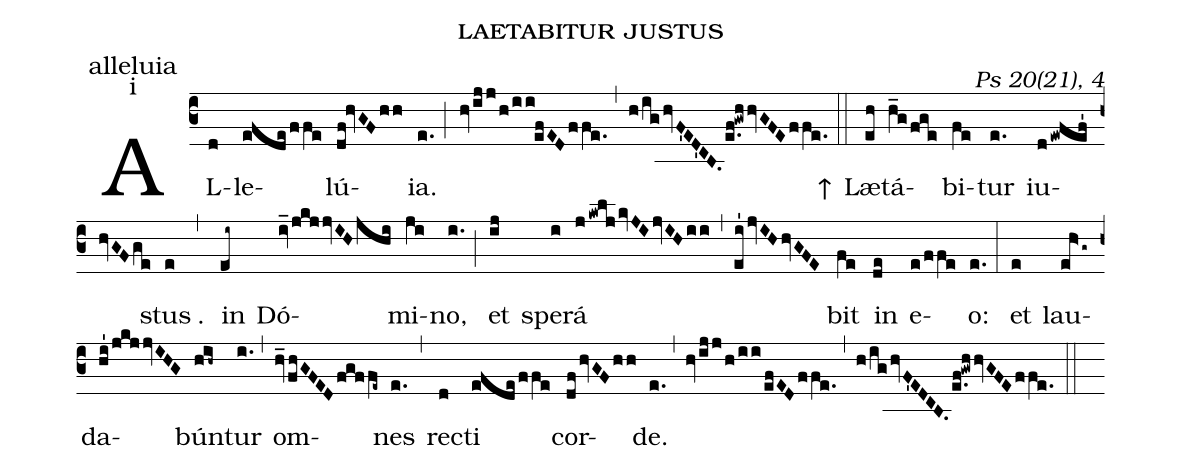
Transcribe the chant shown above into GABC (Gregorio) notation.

name: laetabitur justus;
office-part: alleluia;
commentary: Ps 20(21), 4;
mode: i;
%%
(c3) AL(d)le(efde/ffe)lú(df!hvGFhh)ia.(e.) (;) (hvijj/h/ii!efEDffe.) (,) (h/ighvF'ED'CB.e.f!gwhhvGFEffe.) ↑(::) Læ(eh)tá(h_gfge)bi(fe)tur(e.) iu(dewfef'/hvGFge)stus(e). (,) in(ei~) Dó(iv_jkjjvIHjhi)mi(ji)no,(i.) (;) et(ij) spe(i)rá(jkwljkvJIjvIHii) (,) (ei'jvIHhvGFE)bit(fe) in(de) e(e/ffe)o:(e.) (:) et(e) lau(eh>g~)da(hi'/jkjjvIHG)bún(hih~)tur(i.) (,) om(hv_fhGFEDfgffe~)nes(e.) (,) rec(d)ti(efdeffe) cor(dfhvGFhh)de.(e.) (,) (hv/ijj/h/ii/efEDffe.) (,) (h/ighvF'EDCB.e.f!gwhhvGFEffe.) (::)
